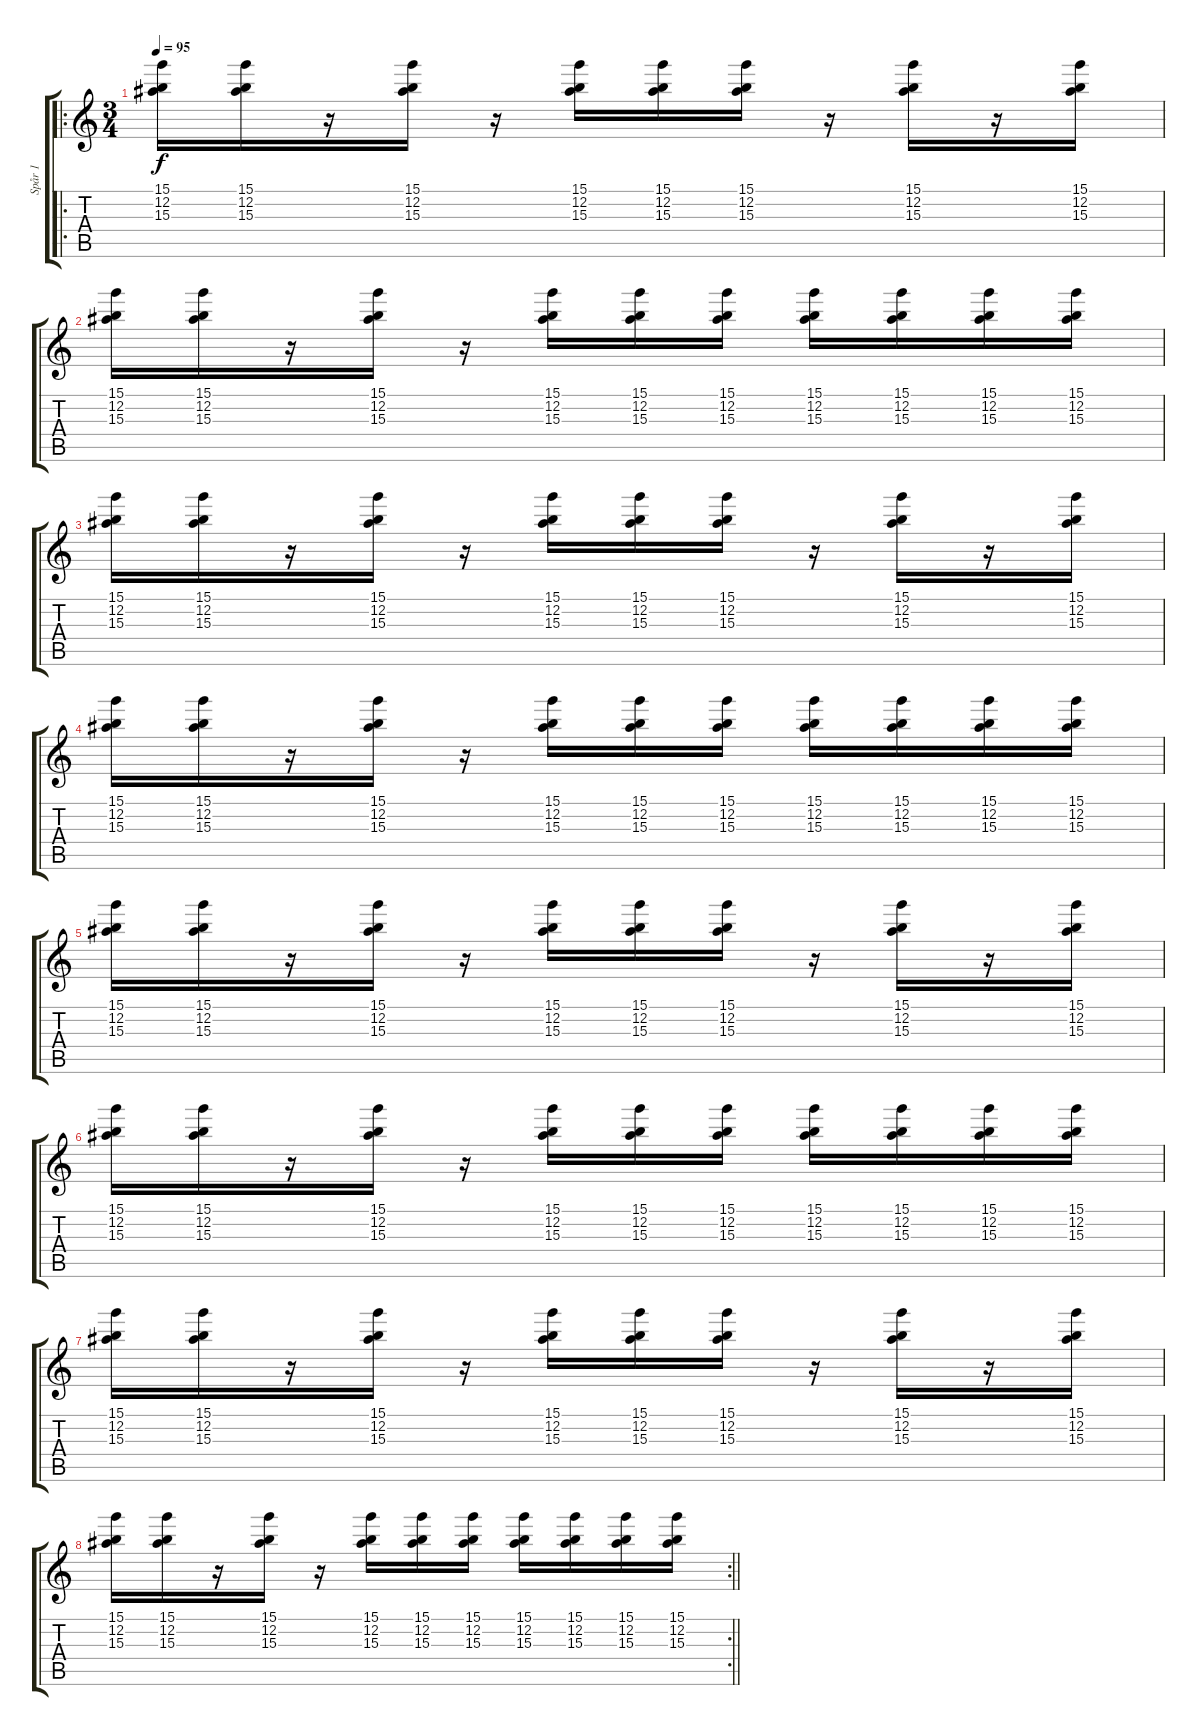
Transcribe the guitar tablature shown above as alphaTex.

\track ("Spår 1" "Spår 1") {instrument overdrivenguitar}
\staff {score tabs}
\tuning (E4 B3 G3 D3 A2 E2) {hide}
\ro
\ts (3 4)
\section ("" "")
\tempo 95
\clef g2
\ks c
(15.1 12.2 15.3).16{dy f volume 7} (15.1 12.2 15.3).16 r.16 (15.1 12.2 15.3).16 r.16 (15.1 12.2 15.3).16 (15.1 12.2 15.3).16 (15.1 12.2 15.3).16 r.16 (15.1 12.2 15.3).16 r.16 (15.1 12.2 15.3).16 |
(15.1 12.2 15.3).16 (15.1 12.2 15.3).16 r.16 (15.1 12.2 15.3).16 r.16 (15.1 12.2 15.3).16 (15.1 12.2 15.3).16 (15.1 12.2 15.3).16 (15.1 12.2 15.3).16 (15.1 12.2 15.3).16 (15.1 12.2 15.3).16 (15.1 12.2 15.3).16 |
(15.1 12.2 15.3).16 (15.1 12.2 15.3).16 r.16 (15.1 12.2 15.3).16 r.16 (15.1 12.2 15.3).16 (15.1 12.2 15.3).16 (15.1 12.2 15.3).16 r.16 (15.1 12.2 15.3).16 r.16 (15.1 12.2 15.3).16 |
(15.1 12.2 15.3).16 (15.1 12.2 15.3).16 r.16 (15.1 12.2 15.3).16 r.16 (15.1 12.2 15.3).16 (15.1 12.2 15.3).16 (15.1 12.2 15.3).16 (15.1 12.2 15.3).16 (15.1 12.2 15.3).16 (15.1 12.2 15.3).16 (15.1 12.2 15.3).16 |
(15.1 12.2 15.3).16 (15.1 12.2 15.3).16 r.16 (15.1 12.2 15.3).16 r.16 (15.1 12.2 15.3).16 (15.1 12.2 15.3).16 (15.1 12.2 15.3).16 r.16 (15.1 12.2 15.3).16 r.16 (15.1 12.2 15.3).16 |
(15.1 12.2 15.3).16 (15.1 12.2 15.3).16 r.16 (15.1 12.2 15.3).16 r.16 (15.1 12.2 15.3).16 (15.1 12.2 15.3).16 (15.1 12.2 15.3).16 (15.1 12.2 15.3).16 (15.1 12.2 15.3).16 (15.1 12.2 15.3).16 (15.1 12.2 15.3).16 |
(15.1 12.2 15.3).16 (15.1 12.2 15.3).16 r.16 (15.1 12.2 15.3).16 r.16 (15.1 12.2 15.3).16 (15.1 12.2 15.3).16 (15.1 12.2 15.3).16 r.16 (15.1 12.2 15.3).16 r.16 (15.1 12.2 15.3).16 |
\rc 2
\barLineRight lightlight
(15.1 12.2 15.3).16 (15.1 12.2 15.3).16 r.16 (15.1 12.2 15.3).16 r.16 (15.1 12.2 15.3).16 (15.1 12.2 15.3).16 (15.1 12.2 15.3).16 (15.1 12.2 15.3).16 (15.1 12.2 15.3).16 (15.1 12.2 15.3).16 (15.1 12.2 15.3).16
